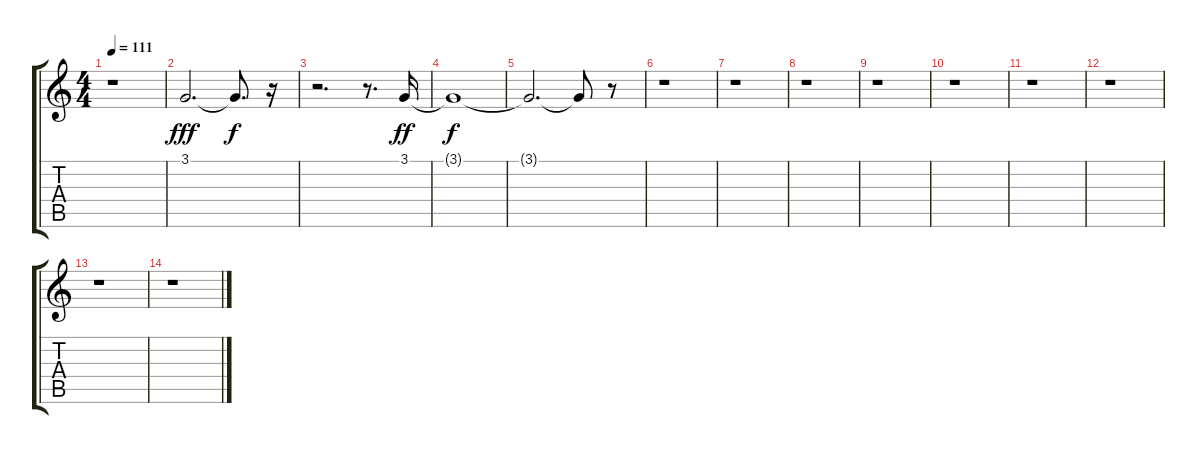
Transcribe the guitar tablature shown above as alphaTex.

\track "" {instrument synthstrings1}
\staff {score tabs}
\tuning (E4 B3 G3 D3 A2 E2) {hide}
\ts (4 4)
\tempo 111
\clef g2
\ks c
r.1{dy f} |
3.1.2{d dy fff} 3.1{t}.8{d dy f} r.16 |
r.2{d} r.8{d} 3.1.16{dy ff} |
3.1{t}.1{dy f} |
3.1{t}.2{d} 3.1{t}.8 r.8 |
r.1 |
r.1 |
r.1 |
r.1 |
r.1 |
r.1 |
r.1 |
r.1 |
r.1
